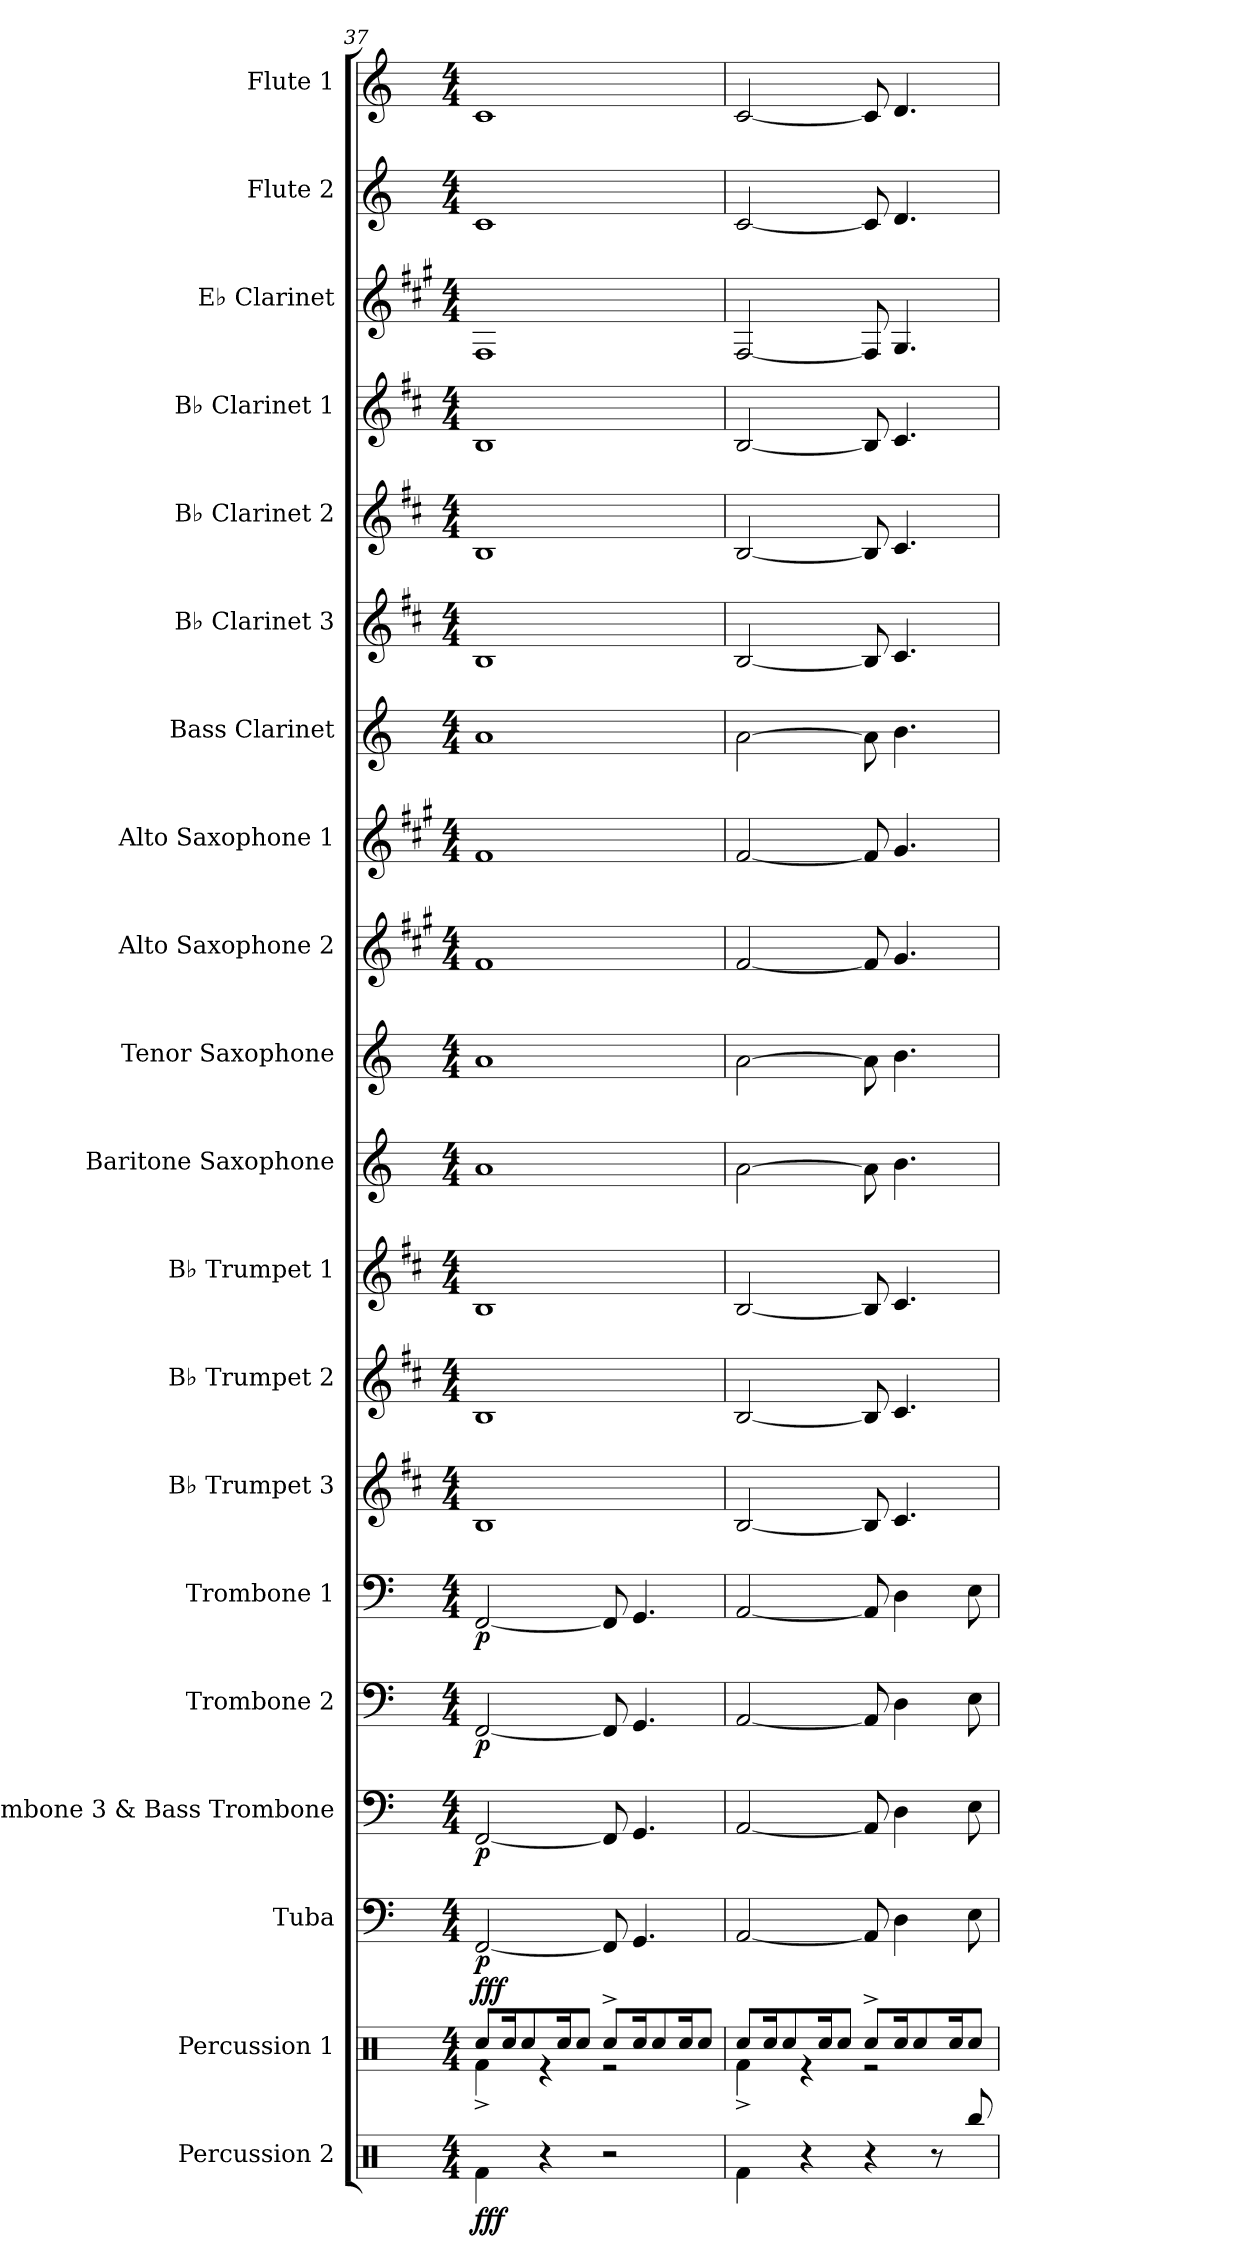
**kern	**dynam	**kern	**dynam	**kern	**dynam	**kern	**dynam	**kern	**dynam	**kern	**dynam	**kern	**kern	**kern	**kern	**kern	**kern	**kern	**kern	**kern	**kern	**kern	**kern	**kern	**kern
*part20	*part20	*part19	*part19	*part18	*part18	*part17	*part17	*part16	*part16	*part15	*part15	*part14	*part13	*part12	*part11	*part10	*part9	*part8	*part7	*part6	*part5	*part4	*part3	*part2	*part1
*staff20	*staff20	*staff19	*staff19	*staff18	*staff18	*staff17	*staff17	*staff16	*staff16	*staff15	*staff15	*staff14	*staff13	*staff12	*staff11	*staff10	*staff9	*staff8	*staff7	*staff6	*staff5	*staff4	*staff3	*staff2	*staff1
*I"Percussion 2	*	*I"Percussion 1	*	*I"Tuba	*	*I"Trombone 3 &amp; Bass Trombone	*	*I"Trombone 2	*	*I"Trombone 1	*	*I"B♭ Trumpet 3	*I"B♭ Trumpet 2	*I"B♭ Trumpet 1	*I"Baritone Saxophone	*I"Tenor Saxophone	*I"Alto Saxophone 2	*I"Alto Saxophone 1	*I"Bass Clarinet	*I"B♭ Clarinet 3	*I"B♭ Clarinet 2	*I"B♭ Clarinet 1	*I"E♭ Clarinet	*I"Flute 2	*I"Flute 1
*I'Perc. 2	*	*I'Perc. 1	*	*I'Tba.	*	*I'Tbn. 3 B. Tbn.	*	*I'Tbn. 2	*	*I'Tbn. 1	*	*I'B♭ Tpt. 3	*I'B♭ Tpt. 2	*I'B♭ Tpt. 1	*I'Bar. Sax.	*I'T. Sax.	*I'A. Sax. 2	*I'A. Sax. 1	*I'B. Cl.	*I'B♭ Cl. 3	*I'B♭ Cl. 2	*I'B♭ Cl. 1	*I'E♭ Cl.	*I'Fl. 2	*I'Fl. 1
*clefX	*	*clefX	*	*clefF4	*	*clefF4	*	*clefF4	*	*clefF4	*	*clefG2	*clefG2	*clefG2	*clefG2	*clefG2	*clefG2	*clefG2	*clefG2	*clefG2	*clefG2	*clefG2	*clefG2	*clefG2	*clefG2
*	*	*	*	*	*	*	*	*	*	*	*	*ITrd1c2	*ITrd1c2	*ITrd1c2	*ITrd12c21	*ITrd8c14	*ITrd5c9	*ITrd5c9	*ITrd8c14	*ITrd1c2	*ITrd1c2	*ITrd1c2	*ITrd-2c-3	*	*
*k[]	*	*k[]	*	*k[]	*	*k[]	*	*k[]	*	*k[]	*	*k[]	*k[]	*k[]	*k[]	*k[]	*k[]	*k[]	*k[]	*k[]	*k[]	*k[]	*k[]	*k[]	*k[]
*M4/4	*	*M4/4	*	*M4/4	*	*M4/4	*	*M4/4	*	*M4/4	*	*M4/4	*M4/4	*M4/4	*M4/4	*M4/4	*M4/4	*M4/4	*M4/4	*M4/4	*M4/4	*M4/4	*M4/4	*M4/4	*M4/4
=37	=37	=37	=37	=37	=37	=37	=37	=37	=37	=37	=37	=37	=37	=37	=37	=37	=37	=37	=37	=37	=37	=37	=37	=37	=37
*	*	*^	*	*	*	*	*	*	*	*	*	*	*	*	*	*	*	*	*	*	*	*	*	*	*
!	!LO:DY:b	!	!	!LO:DY:a	!	!LO:DY:b	!	!LO:DY:b	!	!LO:DY:b	!	!LO:DY:b	!	!	!	!	!	!	!	!	!	!	!	!	!	!
4Rf\	fff	8Rcc/L	4Rf^\	fff	[2FF/	p	[2FF/	p	[2FF/	p	[2FF/	p	1A	1A	1A	1A	1A	1A	1A	1A	1A	1A	1A	1A	1c	1c
.	.	16Rcc/K	.	.	.	.	.	.	.	.	.	.	.	.	.	.	.	.	.	.	.	.	.	.	.	.
.	.	8Rcc/	.	.	.	.	.	.	.	.	.	.	.	.	.	.	.	.	.	.	.	.	.	.	.	.
4r	.	.	4r	.	.	.	.	.	.	.	.	.	.	.	.	.	.	.	.	.	.	.	.	.	.	.
.	.	16Rcc/K	.	.	.	.	.	.	.	.	.	.	.	.	.	.	.	.	.	.	.	.	.	.	.	.
.	.	8Rcc/J	.	.	.	.	.	.	.	.	.	.	.	.	.	.	.	.	.	.	.	.	.	.	.	.
2r	.	8Rcc^/L	2r	.	8FF/]	.	8FF/]	.	8FF/]	.	8FF/]	.	.	.	.	.	.	.	.	.	.	.	.	.	.	.
.	.	16Rcc/K	.	.	4.GG/	.	4.GG/	.	4.GG/	.	4.GG/	.	.	.	.	.	.	.	.	.	.	.	.	.	.	.
.	.	8Rcc/	.	.	.	.	.	.	.	.	.	.	.	.	.	.	.	.	.	.	.	.	.	.	.	.
.	.	16Rcc/K	.	.	.	.	.	.	.	.	.	.	.	.	.	.	.	.	.	.	.	.	.	.	.	.
.	.	8Rcc/J	.	.	.	.	.	.	.	.	.	.	.	.	.	.	.	.	.	.	.	.	.	.	.	.
=38	=38	=38	=38	=38	=38	=38	=38	=38	=38	=38	=38	=38	=38	=38	=38	=38	=38	=38	=38	=38	=38	=38	=38	=38	=38	=38
4Rf\	.	8Rcc/L	4Rf^\	.	[2AA/	.	[2AA/	.	[2AA/	.	[2AA/	.	[2A/	[2A/	[2A/	[2A\	[2A\	[2A/	[2A/	[2A\	[2A/	[2A/	[2A/	[2A/	[2c/	[2c/
.	.	16Rcc/K	.	.	.	.	.	.	.	.	.	.	.	.	.	.	.	.	.	.	.	.	.	.	.	.
.	.	8Rcc/	.	.	.	.	.	.	.	.	.	.	.	.	.	.	.	.	.	.	.	.	.	.	.	.
4r	.	.	4r	.	.	.	.	.	.	.	.	.	.	.	.	.	.	.	.	.	.	.	.	.	.	.
.	.	16Rcc/K	.	.	.	.	.	.	.	.	.	.	.	.	.	.	.	.	.	.	.	.	.	.	.	.
.	.	8Rcc/J	.	.	.	.	.	.	.	.	.	.	.	.	.	.	.	.	.	.	.	.	.	.	.	.
4r	.	8Rcc^/L	2r	.	8AA/]	.	8AA/]	.	8AA/]	.	8AA/]	.	8A/]	8A/]	8A/]	8A\]	8A\]	8A/]	8A/]	8A\]	8A/]	8A/]	8A/]	8A/]	8c/]	8c/]
.	.	16Rcc/K	.	.	4D\	.	4D\	.	4D\	.	4D\	.	4.B/	4.B/	4.B/	4.B\	4.B\	4.B/	4.B/	4.B\	4.B/	4.B/	4.B/	4.B/	4.d/	4.d/
.	.	8Rcc/	.	.	.	.	.	.	.	.	.	.	.	.	.	.	.	.	.	.	.	.	.	.	.	.
8r	.	.	.	.	.	.	.	.	.	.	.	.	.	.	.	.	.	.	.	.	.	.	.	.	.	.
.	.	16Rcc/K	.	.	.	.	.	.	.	.	.	.	.	.	.	.	.	.	.	.	.	.	.	.	.	.
8Rbb/	.	8Rcc/J	.	.	8E\	.	8E\	.	8E\	.	8E\	.	.	.	.	.	.	.	.	.	.	.	.	.	.	.
*	*	*v	*v	*	*	*	*	*	*	*	*	*	*	*	*	*	*	*	*	*	*	*	*	*	*	*
=	=	=	=	=	=	=	=	=	=	=	=	=	=	=	=	=	=	=	=	=	=	=	=	=	=
*-	*-	*-	*-	*-	*-	*-	*-	*-	*-	*-	*-	*-	*-	*-	*-	*-	*-	*-	*-	*-	*-	*-	*-	*-	*-
